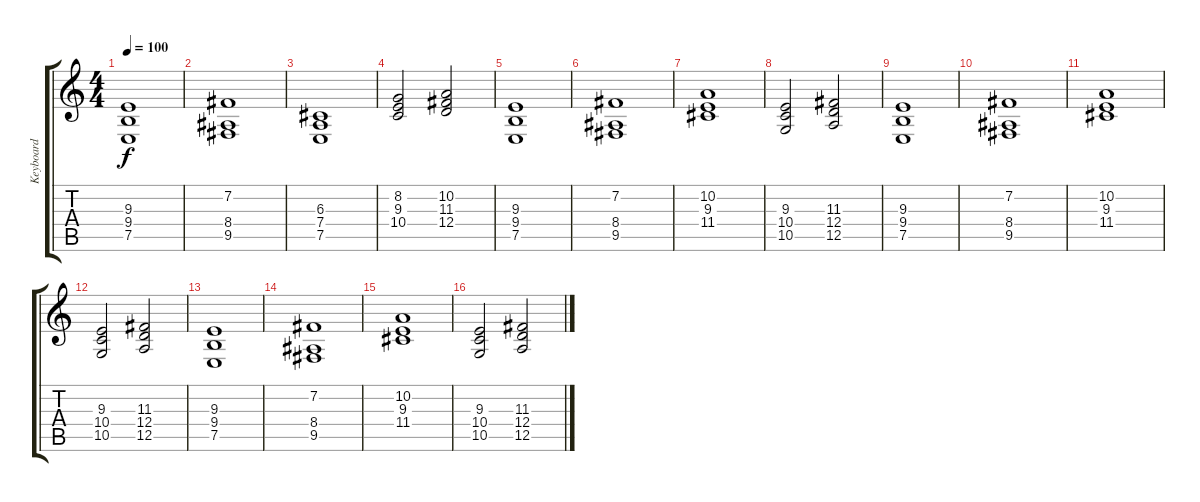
\track ("Keyboard" "Keyboard") {instrument stringensemble1}
\staff {score tabs}
\tuning (E4 B3 G3 D3 A2 E2) {hide}
\ts (4 4)
\tempo 100
\clef g2
\ks c
(9.3 9.4 7.5).1{dy f} |
(7.2 8.4 9.5).1 |
(6.3 7.4 7.5).1 |
(8.2 9.3 10.4).2 (10.2 11.3 12.4).2 |
(9.3 9.4 7.5).1 |
(7.2 8.4 9.5).1 |
(10.2 9.3 11.4).1 |
(9.3 10.4 10.5).2 (11.3 12.4 12.5).2 |
(9.3 9.4 7.5).1 |
(7.2 8.4 9.5).1 |
(10.2 9.3 11.4).1 |
(9.3 10.4 10.5).2 (11.3 12.4 12.5).2 |
(9.3 9.4 7.5).1 |
(7.2 8.4 9.5).1 |
(10.2 9.3 11.4).1 |
(9.3 10.4 10.5).2 (11.3 12.4 12.5).2
